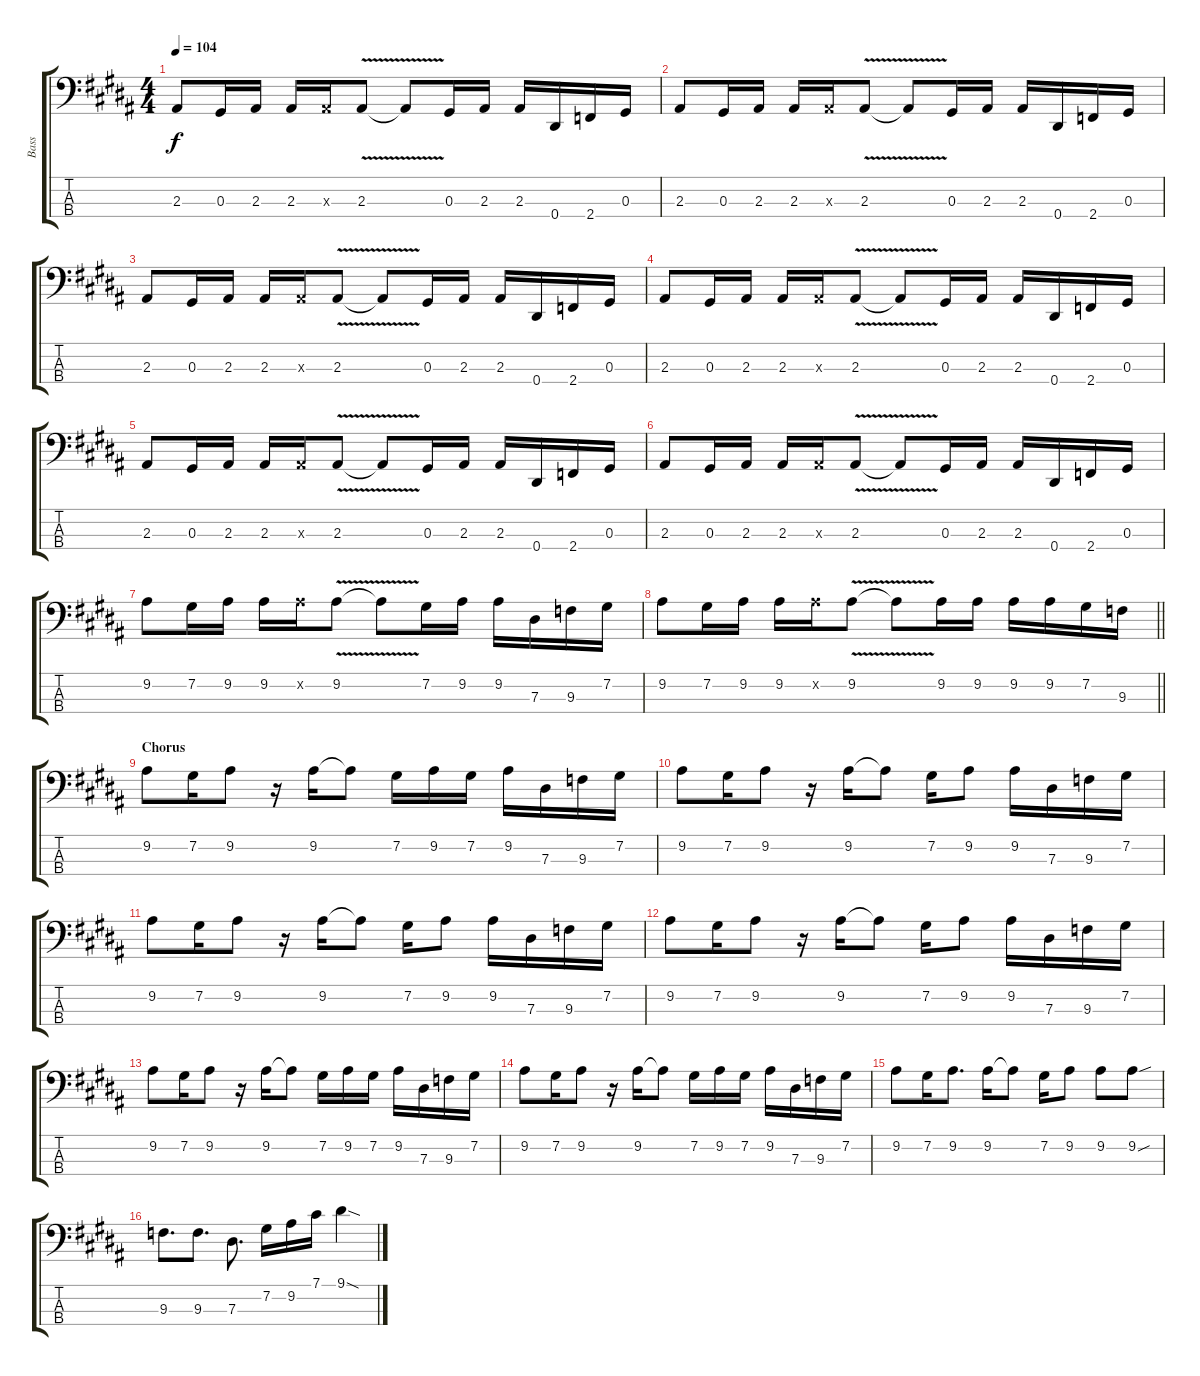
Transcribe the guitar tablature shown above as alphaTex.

\track ("Bass" "Bass") {instrument electricbasspick}
\staff {score tabs}
\tuning (Gb2 Db2 Ab1 Eb1) {hide}
\ts (4 4)
\tempo 104
\clef f4
\ks b
2.3.8{dy f} 0.3.16 2.3.16 2.3.16 2.3{x}.16 2.3{v}.8 2.3{v t}.8 0.3.16 2.3.16 2.3.16 0.4.16 2.4.16 0.3.16 |
2.3.8 0.3.16 2.3.16 2.3.16 2.3{x}.16 2.3{v}.8 2.3{v t}.8 0.3.16 2.3.16 2.3.16 0.4.16 2.4.16 0.3.16 |
2.3.8 0.3.16 2.3.16 2.3.16 2.3{x}.16 2.3{v}.8 2.3{v t}.8 0.3.16 2.3.16 2.3.16 0.4.16 2.4.16 0.3.16 |
2.3.8 0.3.16 2.3.16 2.3.16 2.3{x}.16 2.3{v}.8 2.3{v t}.8 0.3.16 2.3.16 2.3.16 0.4.16 2.4.16 0.3.16 |
2.3.8 0.3.16 2.3.16 2.3.16 2.3{x}.16 2.3{v}.8 2.3{v t}.8 0.3.16 2.3.16 2.3.16 0.4.16 2.4.16 0.3.16 |
2.3.8 0.3.16 2.3.16 2.3.16 2.3{x}.16 2.3{v}.8 2.3{v t}.8 0.3.16 2.3.16 2.3.16 0.4.16 2.4.16 0.3.16 |
9.2.8 7.2.16 9.2.16 9.2.16 9.2{x}.16 9.2{v}.8 9.2{v t}.8 7.2.16 9.2.16 9.2.16 7.3.16 9.3.16 7.2.16 |
\barLineRight lightlight
9.2.8 7.2.16 9.2.16 9.2.16 9.2{x}.16 9.2{v}.8 9.2{v t}.8 9.2.16 9.2.16 9.2.16 9.2.16 7.2.16 9.3.16 |
\section ("" "Chorus")
9.2.8 7.2.16 9.2.8 r.16 9.2.16 9.2{t}.8 7.2.16 9.2.16 7.2.16 9.2.16 7.3.16 9.3.16 7.2.16 |
9.2.8 7.2.16 9.2.8 r.16 9.2.16 9.2{t}.8 7.2.16 9.2.8 9.2.16 7.3.16 9.3.16 7.2.16 |
9.2.8 7.2.16 9.2.8 r.16 9.2.16 9.2{t}.8 7.2.16 9.2.8 9.2.16 7.3.16 9.3.16 7.2.16 |
9.2.8 7.2.16 9.2.8 r.16 9.2.16 9.2{t}.8 7.2.16 9.2.8 9.2.16 7.3.16 9.3.16 7.2.16 |
9.2.8 7.2.16 9.2.8 r.16 9.2.16 9.2{t}.8 7.2.16 9.2.16 7.2.16 9.2.16 7.3.16 9.3.16 7.2.16 |
9.2.8 7.2.16 9.2.8 r.16 9.2.16 9.2{t}.8 7.2.16 9.2.16 7.2.16 9.2.16 7.3.16 9.3.16 7.2.16 |
9.2.8 7.2.16 9.2.8{d} 9.2.16 9.2{t}.8 7.2.16 9.2.8 9.2.8 9.2{sou}.8 |
9.3.8{d} 9.3.8{d} 7.3.8{d} 7.2.16 9.2.16 7.1.16 9.1{sod}.4
